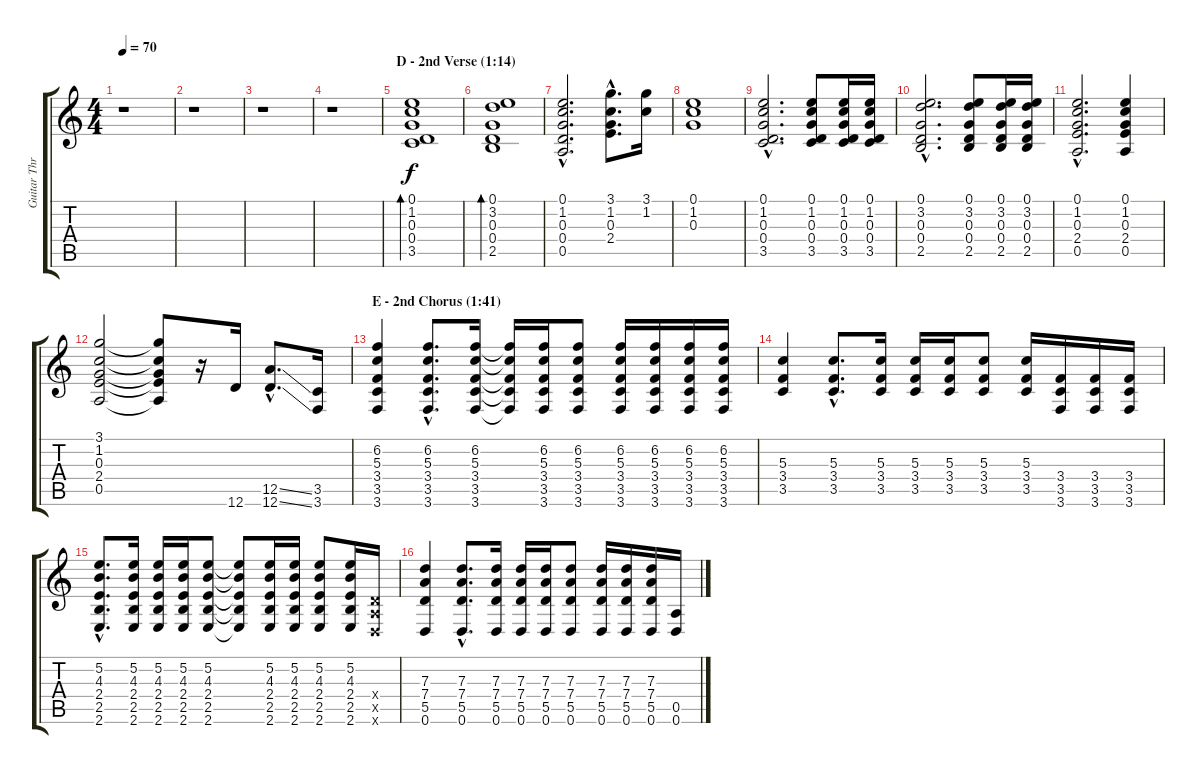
\track ("Guitar Three" "Guitar Thr") {instrument electricguitarclean}
\staff {score tabs}
\tuning (E4 B3 G3 D3 A2 D2) {hide}
\ts (4 4)
\tempo 70
\clef g2
\ks c
r.1{dy f} |
r.1 |
r.1 |
r.1 |
\section ("" "D - 2nd Verse (1:14)")
(0.1 1.2 0.3 0.4 3.5).1{bd 60} |
(0.1 3.2 0.3 0.4 2.5).1{bd 60} |
(0.1{hac} 1.2{hac} 0.3{hac} 0.4{hac} 0.5{hac}).2{d} (3.1{hac} 1.2{hac} 0.3{hac} 2.4{hac}).8{d} (3.1 1.2).16 |
(0.1 1.2 0.3).1 |
(0.1{hac} 1.2{hac} 0.3{hac} 0.4{hac} 3.5{hac}).2{d} (0.1 1.2 0.3 0.4 3.5).8 (0.1 1.2 0.3 0.4 3.5).16 (0.1 1.2 0.3 0.4 3.5).16 |
(0.1{hac} 3.2{hac} 0.3{hac} 0.4{hac} 2.5{hac}).2{d} (0.1 3.2 0.3 0.4 2.5).8 (0.1 3.2 0.3 0.4 2.5).16 (0.1 3.2 0.3 0.4 2.5).16 |
(0.1{hac} 1.2{hac} 0.3{hac} 2.4{hac} 0.5{hac}).2{d} (0.1 1.2 0.3 2.4 0.5).4 |
(3.1 1.2 0.3 2.4 0.5).2 (3.1{t} 1.2{t} 0.3{t} 2.4{t} 0.5{t}).8 r.16 12.6.16 (12.5{ss hac} 12.6{ss hac}).8{d} (3.5 3.6).16 |
\section ("" "E - 2nd Chorus (1:41)")
(6.2 5.3 3.4 3.5 3.6).4{instrument distortionguitar} (6.2{hac} 5.3{hac} 3.4{hac} 3.5{hac} 3.6{hac}).8{d} (6.2 5.3 3.4 3.5 3.6).16 (6.2{t} 5.3{t} 3.4{t} 3.5{t} 3.6{t}).16 (6.2 5.3 3.4 3.5 3.6).16 (6.2 5.3 3.4 3.5 3.6).8 (6.2 5.3 3.4 3.5 3.6).16 (6.2 5.3 3.4 3.5 3.6).16 (6.2 5.3 3.4 3.5 3.6).16 (6.2 5.3 3.4 3.5 3.6).16 |
(5.3 3.4 3.5).4 (5.3{hac} 3.4{hac} 3.5{hac}).8{d} (5.3 3.4 3.5).16 (5.3 3.4 3.5).16 (5.3 3.4 3.5).16 (5.3 3.4 3.5).8 (5.3 3.4 3.5).16 (3.4 3.5 3.6).16 (3.4 3.5 3.6).16 (3.4 3.5 3.6).16 |
(5.2{hac} 4.3{hac} 2.4{hac} 2.5{hac} 2.6{hac}).8{d} (5.2 4.3 2.4 2.5 2.6).16 (5.2 4.3 2.4 2.5 2.6).16 (5.2 4.3 2.4 2.5 2.6).16 (5.2 4.3 2.4 2.5 2.6).8 (5.2{t} 4.3{t} 2.4{t} 2.5{t} 2.6{t}).8 (5.2 4.3 2.4 2.5 2.6).16 (5.2 4.3 2.4 2.5 2.6).16 (5.2 4.3 2.4 2.5 2.6).8 (5.2 4.3 2.4 2.5 2.6).16 (0.4{x} 0.5{x} 0.6{x}).16 |
(7.3 7.4 5.5 0.6).4 (7.3{hac} 7.4{hac} 5.5{hac} 0.6{hac}).8{d} (7.3 7.4 5.5 0.6).16 (7.3 7.4 5.5 0.6).16 (7.3 7.4 5.5 0.6).16 (7.3 7.4 5.5 0.6).8 (7.3 7.4 5.5 0.6).16 (7.3 7.4 5.5 0.6).16 (7.3 7.4 5.5 0.6).16 (0.5 0.6).16
